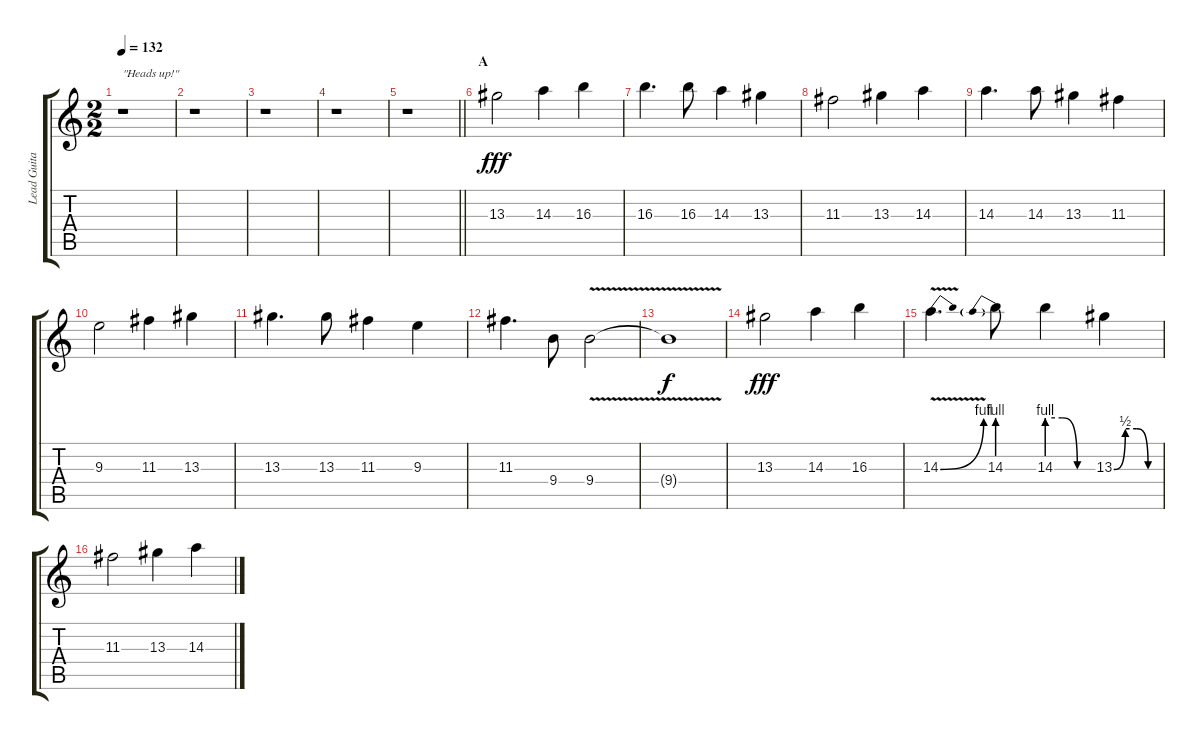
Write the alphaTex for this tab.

\track ("Lead Guitar" "Lead Guita") {instrument distortionguitar}
\staff {score tabs}
\tuning (E4 B3 G3 D3 A2 E2) {hide}
\ts (2 2)
\tempo 132
\clef g2
\ks c
r.1{txt "\"Heads up!\"" dy fff instrument distortionguitar} |
r.1 |
r.1 |
r.1 |
\barLineRight lightlight
r.1 |
\section ("" "A")
13.3.2 14.3.4 16.3.4 |
16.3.4{d} 16.3.8 14.3.4 13.3.4 |
11.3.2 13.3.4 14.3.4 |
14.3.4{d} 14.3.8 13.3.4 11.3.4 |
9.3.2 11.3.4 13.3.4 |
13.3.4{d} 13.3.8 11.3.4 9.3.4 |
11.3.4{d} 9.4.8 9.4{v}.2 |
9.4{t}.1{dy f} |
13.3.2{dy fff} 14.3.4 16.3.4 |
14.3{be (bend 0 0 60 4) v}.4{d} 14.3{be (prebend 0 4 60 4)}.8 14.3{be (custom 0 4 20 4 40 0 60 0)}.4 13.3{be (custom 0 0 15 2 30 2 45 0 60 0)}.4 |
11.3.2 13.3.4 14.3.4
